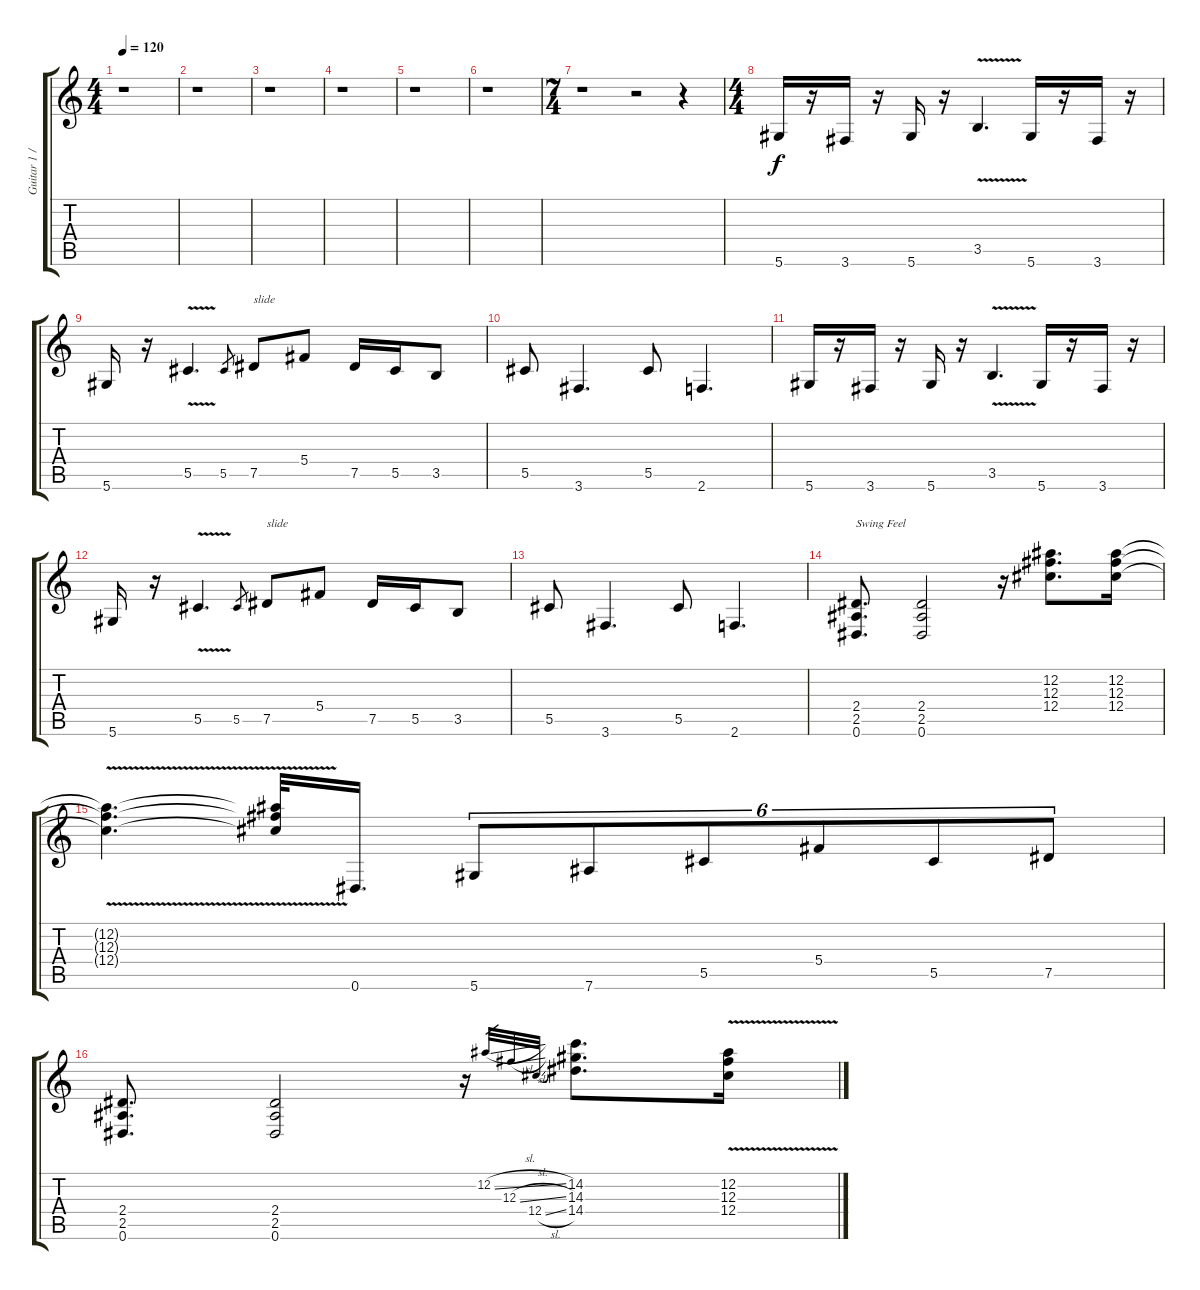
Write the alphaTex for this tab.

\track ("Guitar 1 / Lead" "Guitar 1 /") {instrument overdrivenguitar}
\staff {score tabs}
\tuning (Eb4 Bb3 Gb3 Db3 Ab2 Eb2) {hide}
\ts (4 4)
\tempo 120
\clef g2
\ks c
r.1{dy f instrument overdrivenguitar} |
r.1 |
r.1 |
r.1 |
r.1 |
r.1 |
\ts (7 4)
r.1 r.2 r.4 |
\ts (4 4)
5.6.16 r.16 3.6.16 r.16 5.6.16 r.16 3.5{v}.4{d} 5.6.16 r.16 3.6.16 r.16 |
5.6.16 r.16 5.5{v}.4{d} 5.5.8{gr} 7.5.8{txt "slide"} 5.4.8 7.5.16 5.5.16 3.5.8 |
5.5.8 3.6.4{d} 5.5.8 2.6.4{d} |
5.6.16 r.16 3.6.16 r.16 5.6.16 r.16 3.5{v}.4{d} 5.6.16 r.16 3.6.16 r.16 |
5.6.16 r.16 5.5{v}.4{d} 5.5.8{gr} 7.5.8{txt "slide"} 5.4.8 7.5.16 5.5.16 3.5.8 |
5.5.8 3.6.4{d} 5.5.8 2.6.4{d} |
(2.4 2.5 0.6).8{d txt "Swing Feel"} (2.4 2.5 0.6).2 r.16 (12.2 12.3 12.4).8{d} (12.2 12.3 12.4).16 |
(12.2{v t} 12.3{v t} 12.4{v t}).4{d} (12.2{t} 12.3{t} 12.4{t}).32 0.6.16{d} 5.6.8{tu (6 4)} 7.6.8{tu (6 4)} 5.5.8{tu (6 4)} 5.4.8{tu (6 4)} 5.5.8{tu (6 4)} 7.5.8{tu (6 4)} |
(2.4 2.5 0.6).8{d} (2.4 2.5 0.6).2 r.16 12.2{sl}.32{gr} 12.3{sl}.32{gr} 12.4{sl}.32{gr} (14.2 14.3 14.4).8{d} (12.2{v} 12.3{v} 12.4{v}).16
